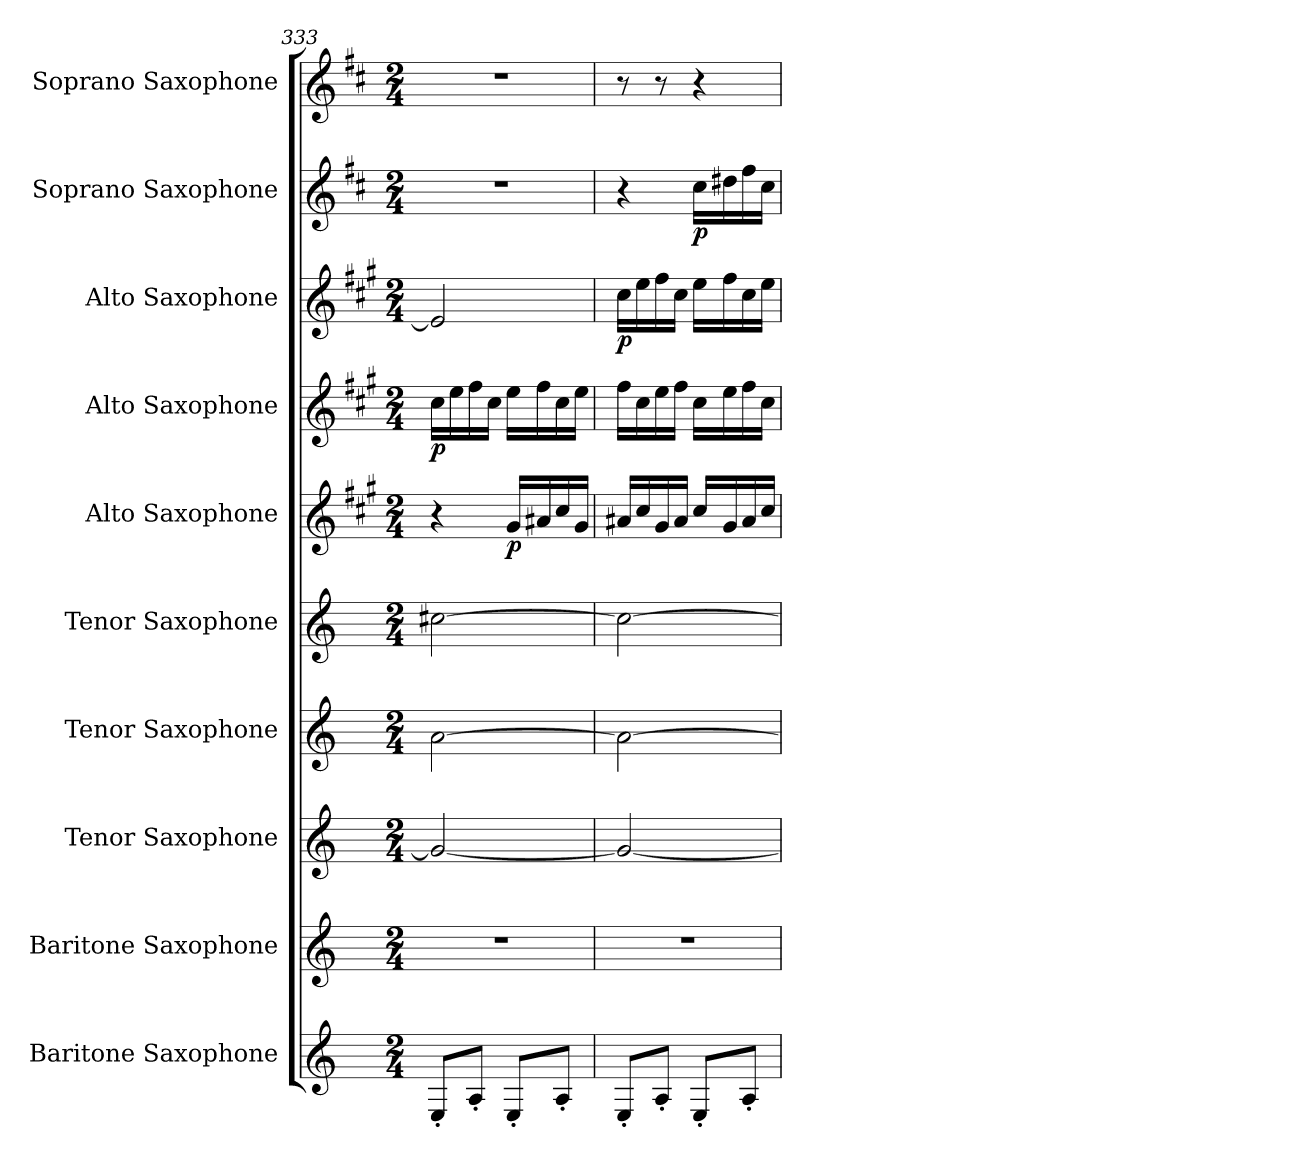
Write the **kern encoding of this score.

**kern	**kern	**kern	**kern	**kern	**kern	**dynam	**kern	**dynam	**kern	**dynam	**kern	**dynam	**kern
*part10	*part9	*part8	*part7	*part6	*part5	*part5	*part4	*part4	*part3	*part3	*part2	*part2	*part1
*staff10	*staff9	*staff8	*staff7	*staff6	*staff5	*staff5	*staff4	*staff4	*staff3	*staff3	*staff2	*staff2	*staff1
*I"Baritone Saxophone	*I"Baritone Saxophone	*I"Tenor Saxophone	*I"Tenor Saxophone	*I"Tenor Saxophone	*I"Alto Saxophone	*	*I"Alto Saxophone	*	*I"Alto Saxophone	*	*I"Soprano Saxophone	*	*I"Soprano Saxophone
*I'Bar. Sax.	*I'Bar. Sax.	*I'T. Sax.	*I'T. Sax.	*I'T. Sax.	*I'A. Sax.	*	*I'A. Sax.	*	*I'A. Sax.	*	*I'S. Sax.	*	*I'S. Sax.
*clefG2	*clefG2	*clefG2	*clefG2	*clefG2	*clefG2	*	*clefG2	*	*clefG2	*	*clefG2	*	*clefG2
*ITrd12c21	*ITrd12c21	*ITrd8c14	*ITrd8c14	*ITrd8c14	*ITrd5c9	*	*ITrd5c9	*	*ITrd5c9	*	*ITrd1c2	*	*ITrd1c2
*k[]	*k[]	*k[]	*k[]	*k[]	*k[]	*	*k[]	*	*k[]	*	*k[]	*	*k[]
*M2/4	*M2/4	*M2/4	*M2/4	*M2/4	*M2/4	*	*M2/4	*	*M2/4	*	*M2/4	*	*M2/4
=333	=333	=333	=333	=333	=333	=333	=333	=333	=333	=333	=333	=333	=333
!	!	!	!	!	!	!	!	!LO:DY:b	!	!	!	!	!
8EE'/L	2r	2G/_	[2A\	[2c#X\	4r	.	16e\LL	p	2G/]	.	2r	.	2r
.	.	.	.	.	.	.	16g\	.	.	.	.	.	.
8AA'/J	.	.	.	.	.	.	16a\	.	.	.	.	.	.
.	.	.	.	.	.	.	16e\JJ	.	.	.	.	.	.
!	!	!	!	!	!	!LO:DY:b	!	!	!	!	!	!	!
8EE'/L	.	.	.	.	16B/LL	p	16g\LL	.	.	.	.	.	.
.	.	.	.	.	16c#X/	.	16a\	.	.	.	.	.	.
8AA'/J	.	.	.	.	16e/	.	16e\	.	.	.	.	.	.
.	.	.	.	.	16B/JJ	.	16g\JJ	.	.	.	.	.	.
=334	=334	=334	=334	=334	=334	=334	=334	=334	=334	=334	=334	=334	=334
!	!	!	!	!	!	!	!	!	!	!LO:DY:b	!	!	!
8EE'/L	2r	2G/_	2A\_	2c#\_	16c#X/LL	.	16a\LL	.	16e\LL	p	4r	.	8r
.	.	.	.	.	16e/	.	16e\	.	16g\	.	.	.	.
8AA'/J	.	.	.	.	16B/	.	16g\	.	16a\	.	.	.	8r
.	.	.	.	.	16c#/JJ	.	16a\JJ	.	16e\JJ	.	.	.	.
!	!	!	!	!	!	!	!	!	!	!	!	!LO:DY:b	!
8EE'/L	.	.	.	.	16e/LL	.	16e\LL	.	16g\LL	.	16b\LL	p	4r
.	.	.	.	.	16B/	.	16g\	.	16a\	.	16cc#X\	.	.
8AA'/J	.	.	.	.	16c#/	.	16a\	.	16e\	.	16ee\	.	.
.	.	.	.	.	16e/JJ	.	16e\JJ	.	16g\JJ	.	16b\JJ	.	.
=	=	=	=	=	=	=	=	=	=	=	=	=	=
*-	*-	*-	*-	*-	*-	*-	*-	*-	*-	*-	*-	*-	*-
